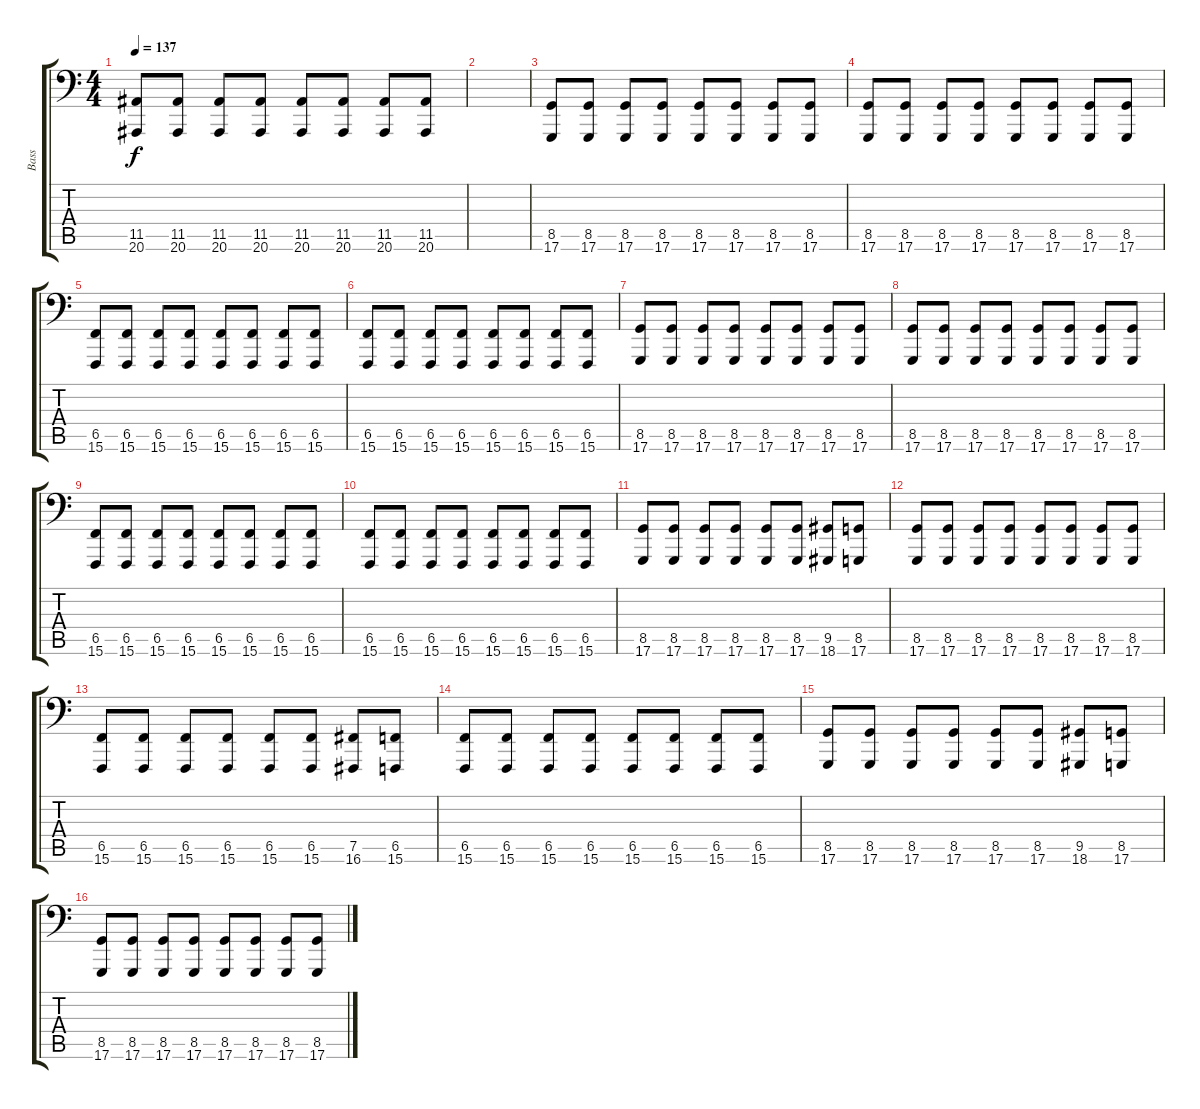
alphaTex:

\track ("Bass" "Bass") {instrument lead8bassandlead}
\staff {score tabs}
\tuning (E4 B3 G3 D3 B1 D0) {hide}
\ts (4 4)
\tempo 137
\clef f4
\ks c
(11.5 20.6).8{dy f} (11.5 20.6).8 (11.5 20.6).8 (11.5 20.6).8 (11.5 20.6).8 (11.5 20.6).8 (11.5 20.6).8 (11.5 20.6).8 |
|
(8.5 17.6).8 (8.5 17.6).8 (8.5 17.6).8 (8.5 17.6).8 (8.5 17.6).8 (8.5 17.6).8 (8.5 17.6).8 (8.5 17.6).8 |
(8.5 17.6).8 (8.5 17.6).8 (8.5 17.6).8 (8.5 17.6).8 (8.5 17.6).8 (8.5 17.6).8 (8.5 17.6).8 (8.5 17.6).8 |
(6.5 15.6).8 (6.5 15.6).8 (6.5 15.6).8 (6.5 15.6).8 (6.5 15.6).8 (6.5 15.6).8 (6.5 15.6).8 (6.5 15.6).8 |
(6.5 15.6).8 (6.5 15.6).8 (6.5 15.6).8 (6.5 15.6).8 (6.5 15.6).8 (6.5 15.6).8 (6.5 15.6).8 (6.5 15.6).8 |
(8.5 17.6).8 (8.5 17.6).8 (8.5 17.6).8 (8.5 17.6).8 (8.5 17.6).8 (8.5 17.6).8 (8.5 17.6).8 (8.5 17.6).8 |
(8.5 17.6).8 (8.5 17.6).8 (8.5 17.6).8 (8.5 17.6).8 (8.5 17.6).8 (8.5 17.6).8 (8.5 17.6).8 (8.5 17.6).8 |
(6.5 15.6).8 (6.5 15.6).8 (6.5 15.6).8 (6.5 15.6).8 (6.5 15.6).8 (6.5 15.6).8 (6.5 15.6).8 (6.5 15.6).8 |
(6.5 15.6).8 (6.5 15.6).8 (6.5 15.6).8 (6.5 15.6).8 (6.5 15.6).8 (6.5 15.6).8 (6.5 15.6).8 (6.5 15.6).8 |
(8.5 17.6).8 (8.5 17.6).8 (8.5 17.6).8 (8.5 17.6).8 (8.5 17.6).8 (8.5 17.6).8 (9.5 18.6).8 (8.5 17.6).8 |
(8.5 17.6).8 (8.5 17.6).8 (8.5 17.6).8 (8.5 17.6).8 (8.5 17.6).8 (8.5 17.6).8 (8.5 17.6).8 (8.5 17.6).8 |
(6.5 15.6).8 (6.5 15.6).8 (6.5 15.6).8 (6.5 15.6).8 (6.5 15.6).8 (6.5 15.6).8 (7.5 16.6).8 (6.5 15.6).8 |
(6.5 15.6).8 (6.5 15.6).8 (6.5 15.6).8 (6.5 15.6).8 (6.5 15.6).8 (6.5 15.6).8 (6.5 15.6).8 (6.5 15.6).8 |
(8.5 17.6).8 (8.5 17.6).8 (8.5 17.6).8 (8.5 17.6).8 (8.5 17.6).8 (8.5 17.6).8 (9.5 18.6).8 (8.5 17.6).8 |
(8.5 17.6).8 (8.5 17.6).8 (8.5 17.6).8 (8.5 17.6).8 (8.5 17.6).8 (8.5 17.6).8 (8.5 17.6).8 (8.5 17.6).8
